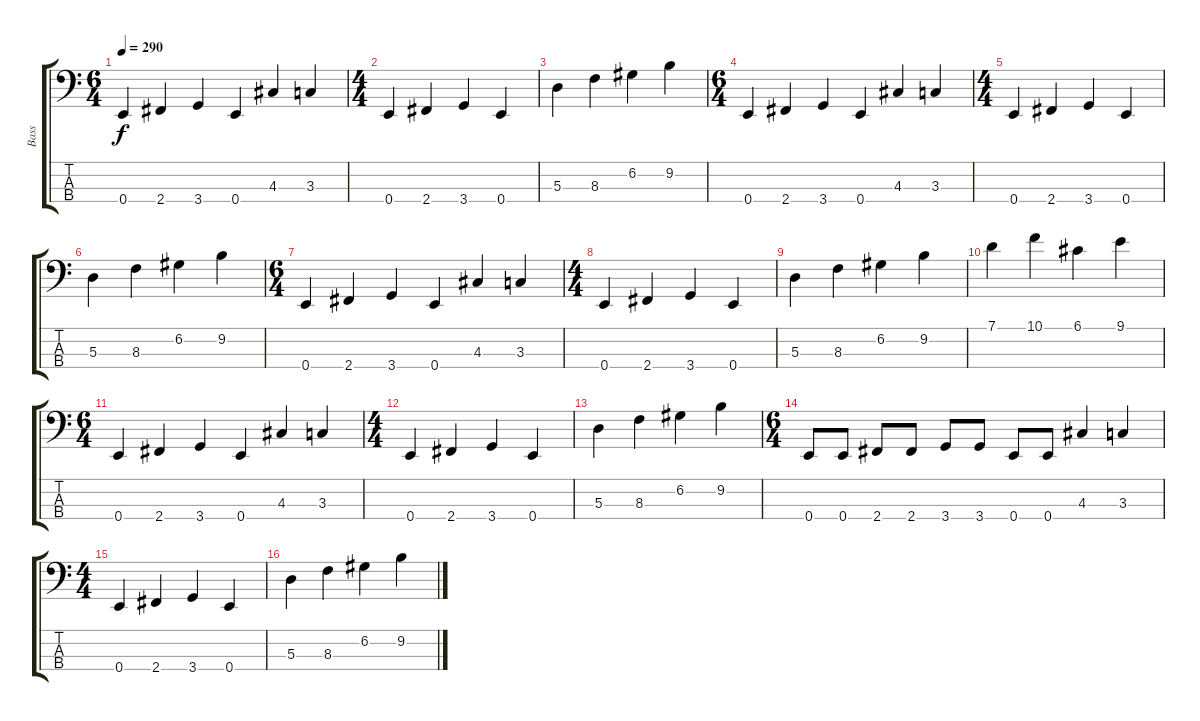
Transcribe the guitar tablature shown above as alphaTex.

\track ("Bass" "Bass") {instrument electricbasspick}
\staff {score tabs}
\tuning (G2 D2 A1 E1) {hide}
\ts (6 4)
\tempo 290
\clef f4
\ks c
0.4.4{dy f} 2.4.4 3.4.4 0.4.4 4.3.4 3.3.4 |
\ts (4 4)
0.4.4 2.4.4 3.4.4 0.4.4 |
5.3.4 8.3.4 6.2.4 9.2.4 |
\ts (6 4)
0.4.4 2.4.4 3.4.4 0.4.4 4.3.4 3.3.4 |
\ts (4 4)
0.4.4 2.4.4 3.4.4 0.4.4 |
5.3.4 8.3.4 6.2.4 9.2.4 |
\ts (6 4)
0.4.4 2.4.4 3.4.4 0.4.4 4.3.4 3.3.4 |
\ts (4 4)
0.4.4 2.4.4 3.4.4 0.4.4 |
5.3.4 8.3.4 6.2.4 9.2.4 |
7.1.4 10.1.4 6.1.4 9.1.4 |
\ts (6 4)
0.4.4 2.4.4 3.4.4 0.4.4 4.3.4 3.3.4 |
\ts (4 4)
0.4.4 2.4.4 3.4.4 0.4.4 |
5.3.4 8.3.4 6.2.4 9.2.4 |
\ts (6 4)
0.4.8 0.4.8 2.4.8 2.4.8 3.4.8 3.4.8 0.4.8 0.4.8 4.3.4 3.3.4 |
\ts (4 4)
0.4.4 2.4.4 3.4.4 0.4.4 |
5.3.4 8.3.4 6.2.4 9.2.4
